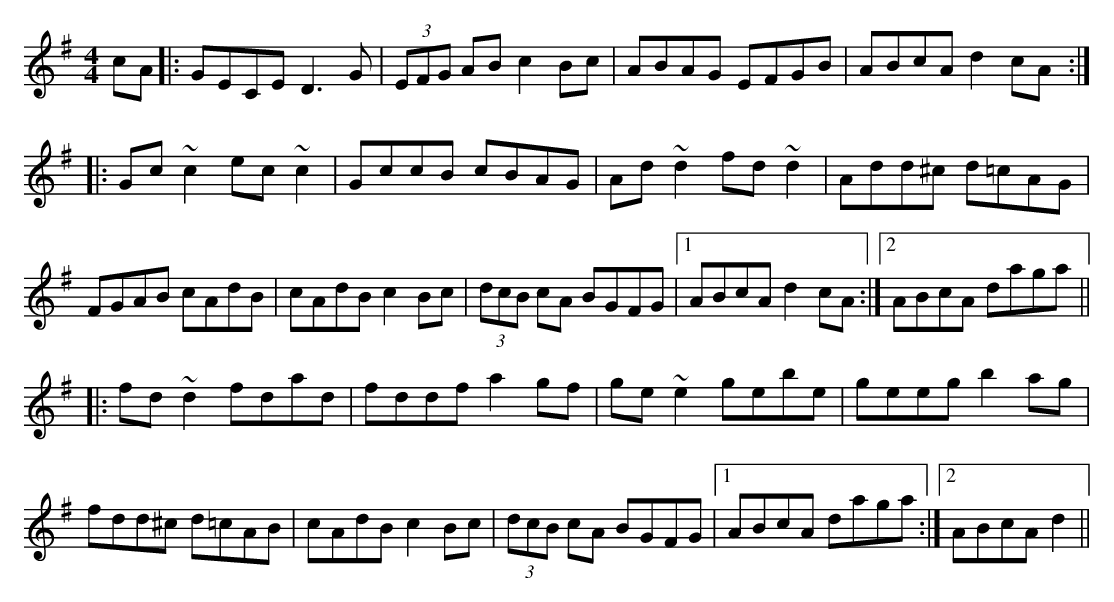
X:1
M:4/4
K:Dmix
cA|:GECE D3 G|(3EFG AB c2Bc|ABAG EFGB|ABcA d2 cA:|
|:Gc~c2 ec~c2|GccB cBAG|Ad ~d2 fd ~d2|Add^c d=cAG|
FGAB cAdB|cAdB c2 Bc|(3dcB cA BGFG|1 ABcA d2 cA:|2 ABcA daga||
|:fd ~d2 fdad|fddf a2 gf|ge ~e2 gebe|geeg b2 ag|
fdd^c d=cAB|cAdB c2 Bc|(3dcB cA BGFG|1 ABcA daga:|2 ABcA d2||
